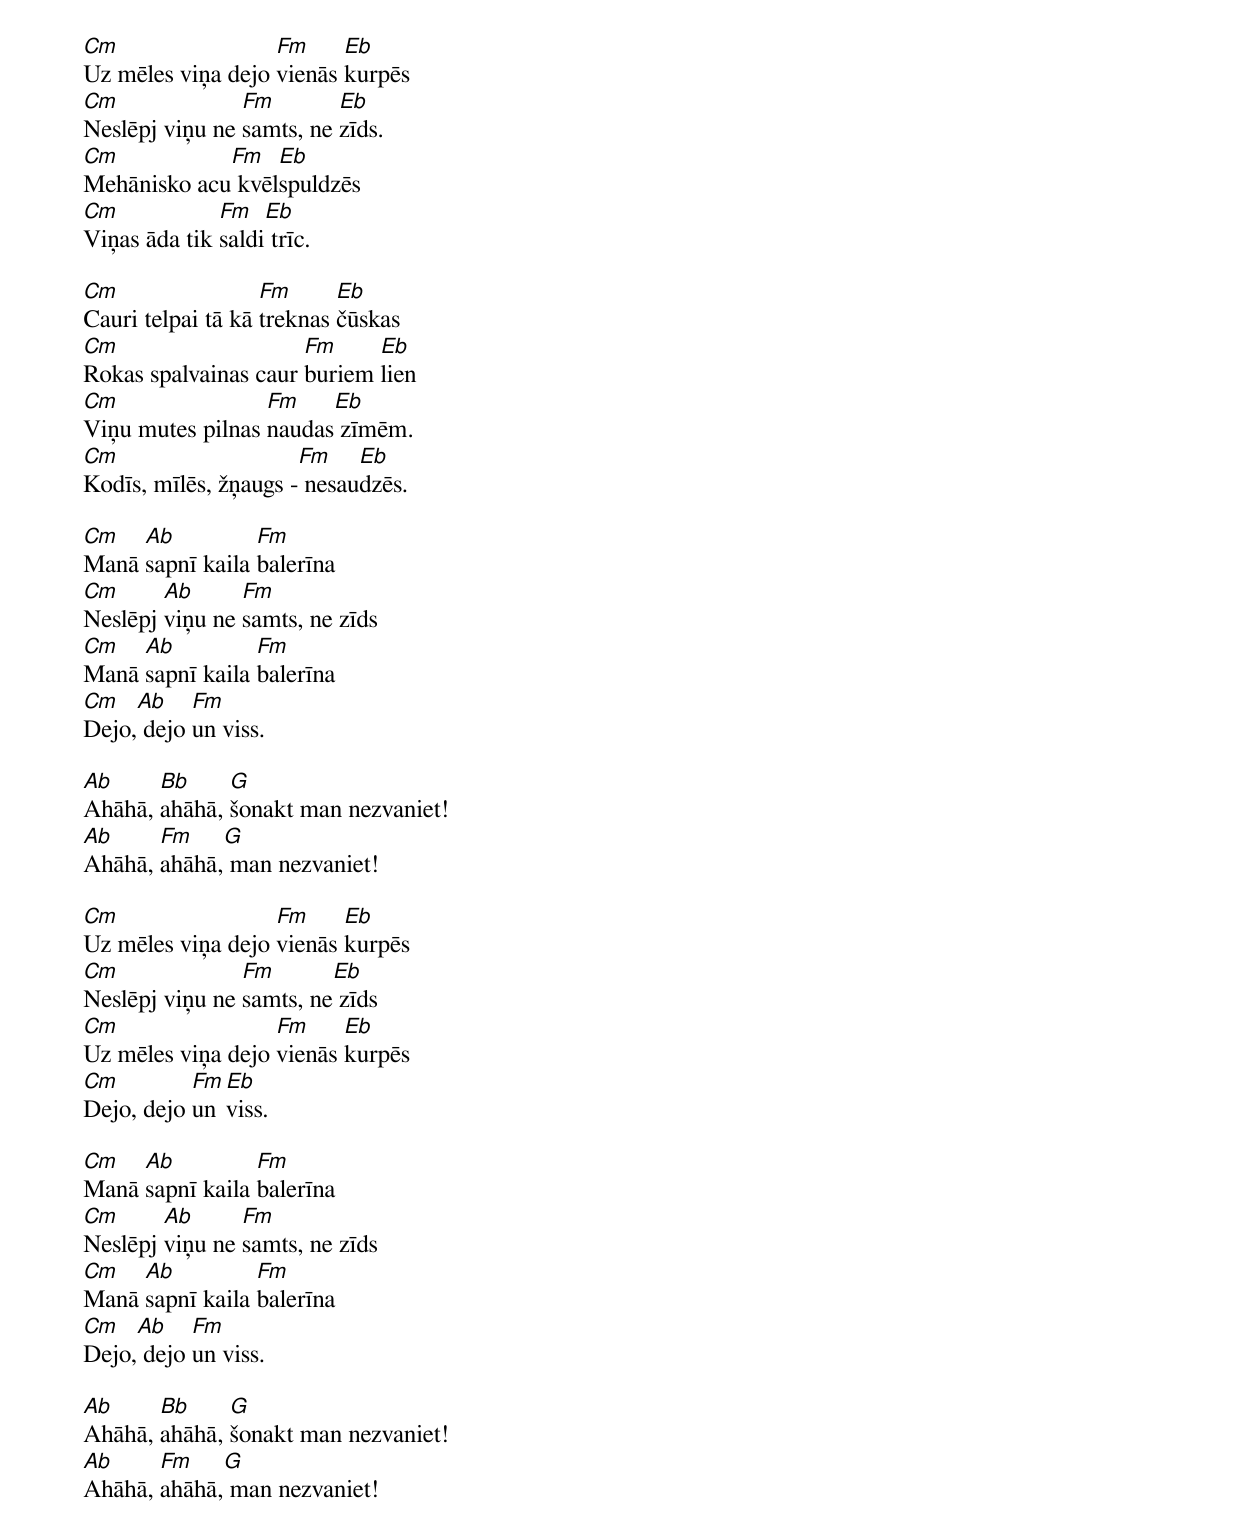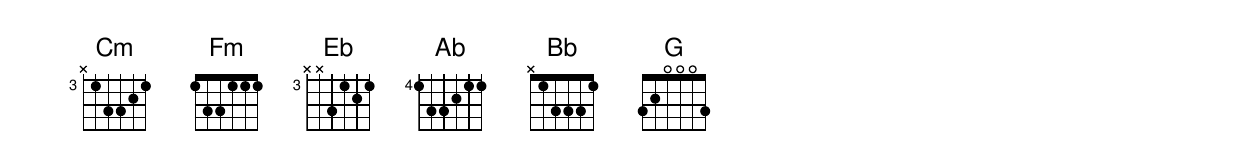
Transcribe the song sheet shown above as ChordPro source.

[Cm]Uz mēles viņa dejo [Fm]vienās [Eb]kurpēs
[Cm]Neslēpj viņu ne [Fm]samts, ne [Eb]zīds.
[Cm]Mehānisko acu[Fm] kvēl[Eb]spuldzēs
[Cm]Viņas āda tik [Fm]saldi[Eb] trīc.

[Cm]Cauri telpai tā kā [Fm]treknas [Eb]čūskas
[Cm]Rokas spalvainas caur [Fm]buriem [Eb]lien
[Cm]Viņu mutes pilnas [Fm]naudas[Eb] zīmēm.
[Cm]Kodīs, mīlēs, žņaugs -[Fm] nesau[Eb]dzēs.

[Cm]Manā [Ab]sapnī kaila [Fm]balerīna
[Cm]Neslēpj [Ab]viņu ne [Fm]samts, ne zīds
[Cm]Manā [Ab]sapnī kaila [Fm]balerīna
[Cm]Dejo,[Ab] dejo [Fm]un viss.

[Ab]Ahāhā, [Bb]ahāhā, [G]šonakt man nezvaniet!
[Ab]Ahāhā, [Fm]ahāhā,[G] man nezvaniet!

[Cm]Uz mēles viņa dejo [Fm]vienās [Eb]kurpēs
[Cm]Neslēpj viņu ne [Fm]samts, ne[Eb] zīds
[Cm]Uz mēles viņa dejo [Fm]vienās [Eb]kurpēs
[Cm]Dejo, dejo [Fm]un [Eb]viss.

[Cm]Manā [Ab]sapnī kaila [Fm]balerīna
[Cm]Neslēpj [Ab]viņu ne [Fm]samts, ne zīds
[Cm]Manā [Ab]sapnī kaila [Fm]balerīna
[Cm]Dejo,[Ab] dejo [Fm]un viss.

[Ab]Ahāhā, [Bb]ahāhā, [G]šonakt man nezvaniet!
[Ab]Ahāhā, [Fm]ahāhā,[G] man nezvaniet!
